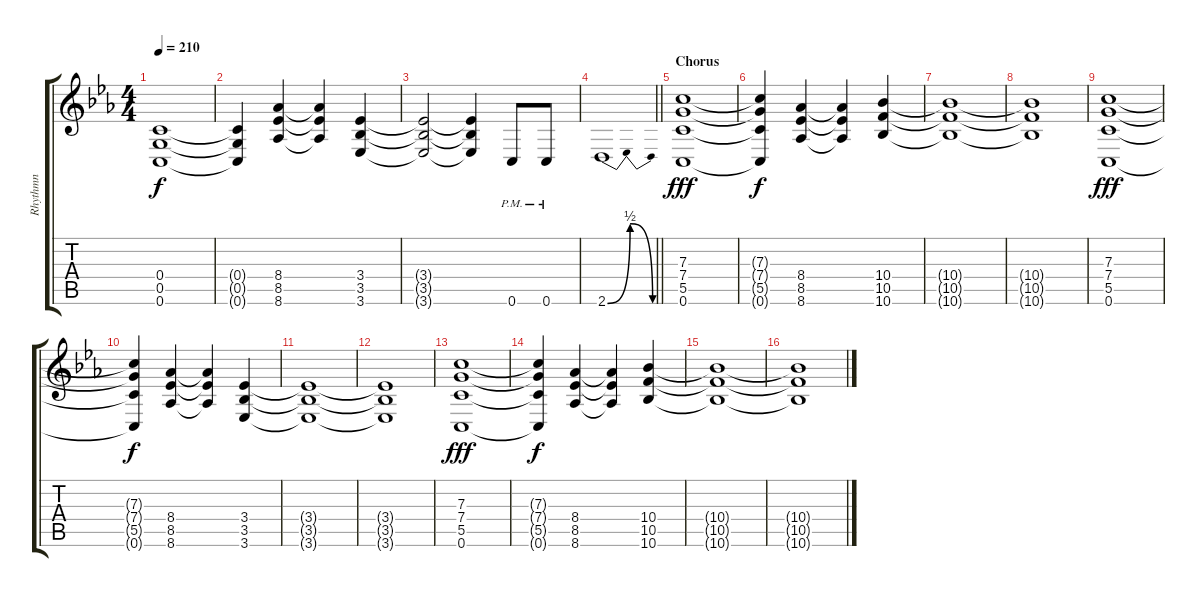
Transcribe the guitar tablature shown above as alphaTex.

\track ("Rhythmn" "Rhythmn") {instrument overdrivenguitar}
\staff {score tabs}
\tuning (D4 A3 F3 C3 G2 C2) {hide}
\ts (4 4)
\tempo 210
\clef g2
\ks cminor
(0.4 0.5 0.6).1{dy f} |
(0.4{t} 0.5{t} 0.6{t}).4 (8.4 8.5 8.6).4 (8.4{t} 8.5{t} 8.6{t}).4 (3.4 3.5 3.6).4 |
(3.4{t} 3.5{t} 3.6{t}).2 (3.4{t} 3.5{t} 3.6{t}).4 0.6{pm}.8 0.6{pm}.8 |
\barLineRight lightlight
2.6{be (bendrelease 0 0 3 2 35 2 60 0)}.1 |
\section ("" "Chorus")
(7.3 7.4 5.5 0.6).1{dy fff} |
(7.3{t} 7.4{t} 5.5{t} 0.6{t}).4{dy f} (8.4 8.5 8.6).4 (8.4{t} 8.5{t} 8.6{t}).4 (10.4 10.5 10.6).4 |
(10.4{t} 10.5{t} 10.6{t}).1 |
(10.4{t} 10.5{t} 10.6{t}).1 |
(7.3 7.4 5.5 0.6).1{dy fff} |
(7.3{t} 7.4{t} 5.5{t} 0.6{t}).4{dy f} (8.4 8.5 8.6).4 (8.4{t} 8.5{t} 8.6{t}).4 (3.4 3.5 3.6).4 |
(3.4{t} 3.5{t} 3.6{t}).1 |
(3.4{t} 3.5{t} 3.6{t}).1 |
(7.3 7.4 5.5 0.6).1{dy fff} |
(7.3{t} 7.4{t} 5.5{t} 0.6{t}).4{dy f} (8.4 8.5 8.6).4 (8.4{t} 8.5{t} 8.6{t}).4 (10.4 10.5 10.6).4 |
(10.4{t} 10.5{t} 10.6{t}).1 |
(10.4{t} 10.5{t} 10.6{t}).1
